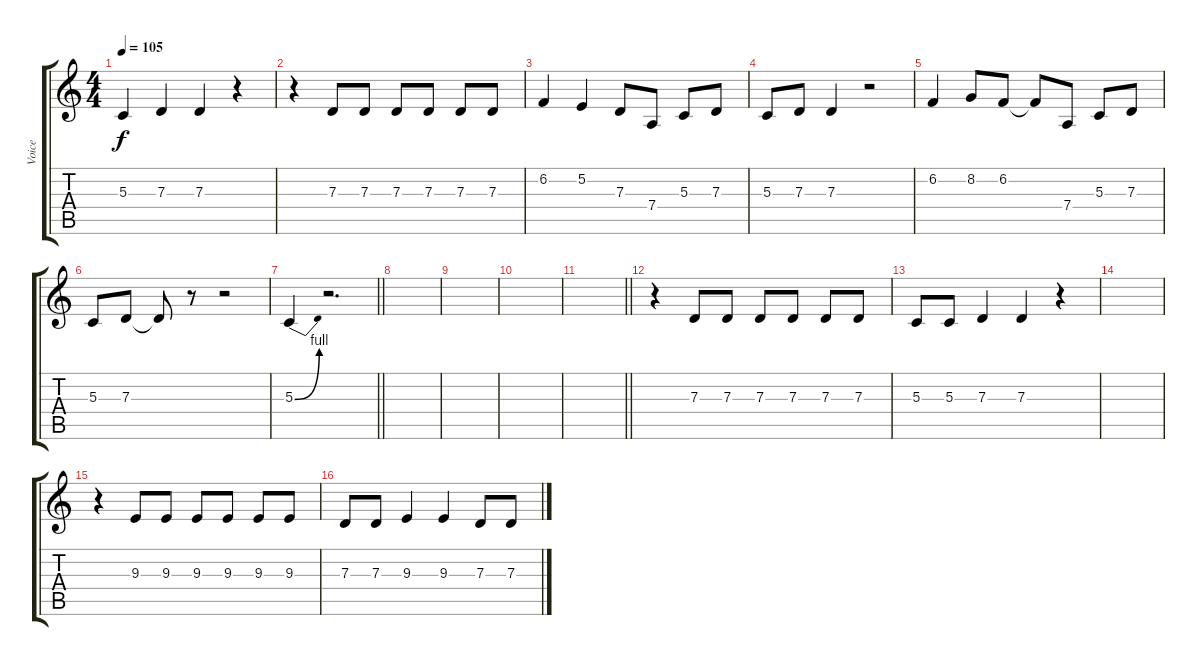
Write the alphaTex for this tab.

\track ("Voice" "Voice") {instrument harmonica}
\staff {score tabs}
\tuning (E4 B3 G3 D3 A2 E2) {hide}
\ts (4 4)
\tempo 105
\clef g2
\ks c
5.3.4{dy f} 7.3.4 7.3.4 r.4 |
r.4 7.3.8 7.3.8 7.3.8 7.3.8 7.3.8 7.3.8 |
6.2.4 5.2.4 7.3.8 7.4.8 5.3.8 7.3.8 |
5.3.8 7.3.8 7.3.4 r.2 |
6.2.4 8.2.8 6.2.8 6.2{t}.8 7.4.8 5.3.8 7.3.8 |
5.3.8 7.3.8 7.3{t}.8 r.8 r.2 |
\barLineRight lightlight
5.3{be (bend 0 0 60 4)}.4 r.2{d} |
|
|
|
\barLineRight lightlight
|
r.4 7.3.8 7.3.8 7.3.8 7.3.8 7.3.8 7.3.8 |
5.3.8 5.3.8 7.3.4 7.3.4 r.4 |
|
r.4 9.3.8 9.3.8 9.3.8 9.3.8 9.3.8 9.3.8 |
7.3.8 7.3.8 9.3.4 9.3.4 7.3.8 7.3.8
